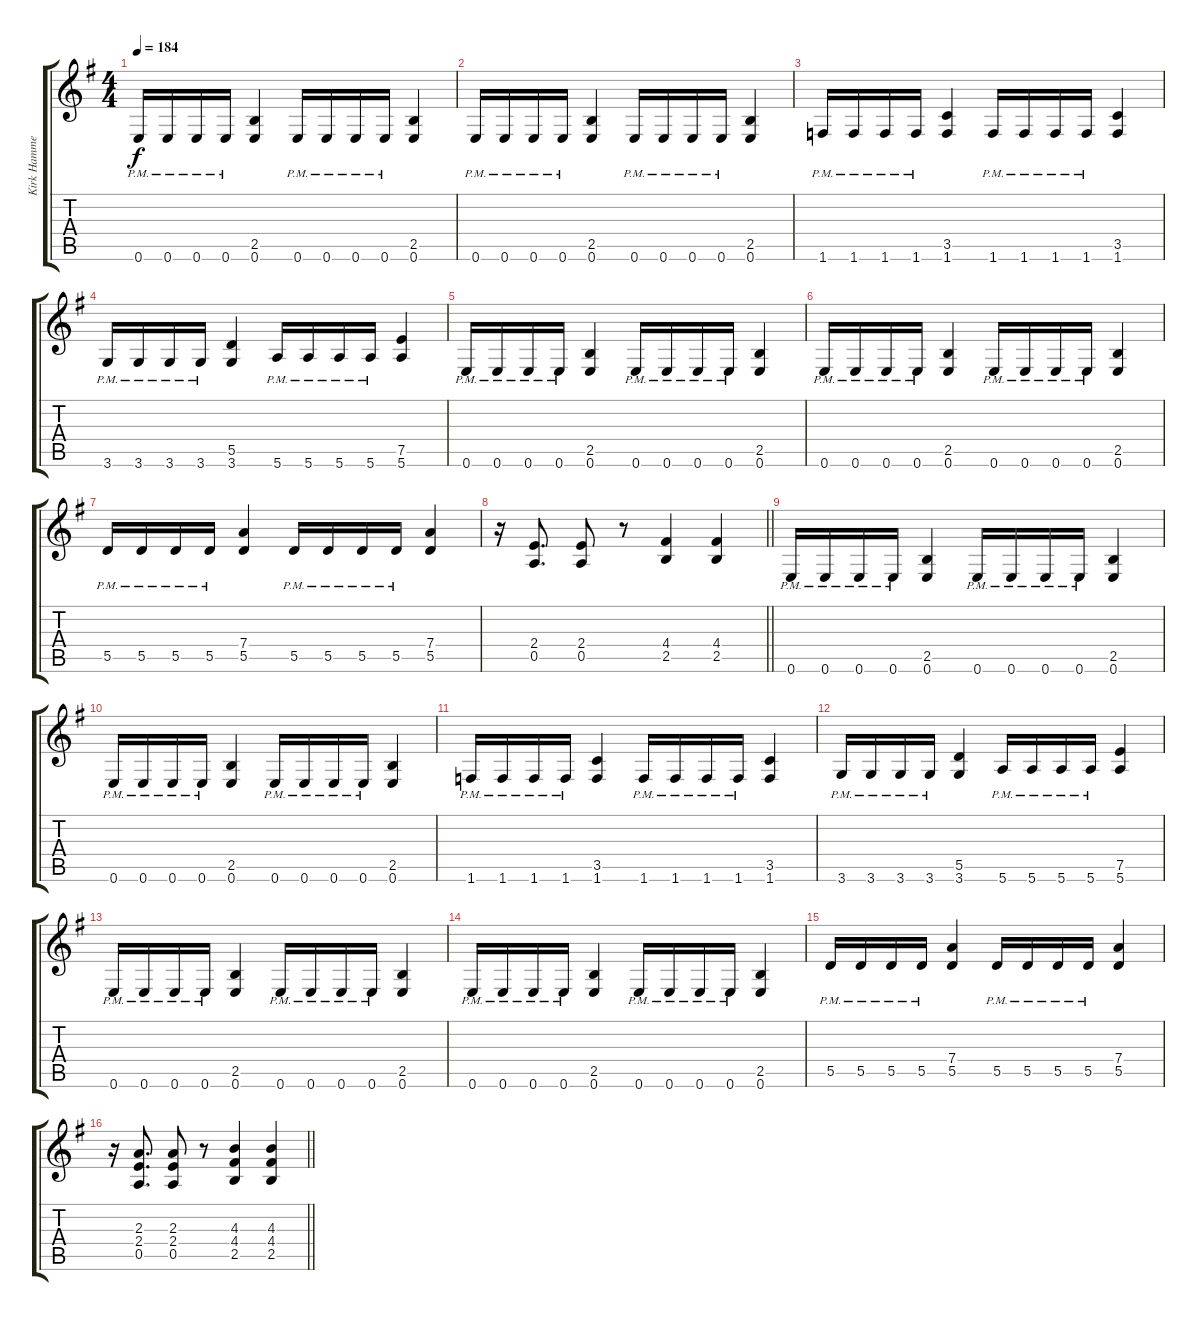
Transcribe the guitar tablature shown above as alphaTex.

\track ("Kirk Hammett" "Kirk Hamme") {instrument overdrivenguitar}
\staff {score tabs}
\tuning (E4 B3 G3 D3 A2 E2) {hide}
\ts (4 4)
\tempo 184
\clef g2
\ks eminor
0.6{pm}.16{dy f} 0.6{pm}.16 0.6{pm}.16 0.6{pm}.16 (2.5 0.6).4 0.6{pm}.16 0.6{pm}.16 0.6{pm}.16 0.6{pm}.16 (2.5 0.6).4 |
0.6{pm}.16 0.6{pm}.16 0.6{pm}.16 0.6{pm}.16 (2.5 0.6).4 0.6{pm}.16 0.6{pm}.16 0.6{pm}.16 0.6{pm}.16 (2.5 0.6).4 |
1.6{pm}.16 1.6{pm}.16 1.6{pm}.16 1.6{pm}.16 (3.5 1.6).4 1.6{pm}.16 1.6{pm}.16 1.6{pm}.16 1.6{pm}.16 (3.5 1.6).4 |
3.6{pm}.16 3.6{pm}.16 3.6{pm}.16 3.6{pm}.16 (5.5 3.6).4 5.6{pm}.16 5.6{pm}.16 5.6{pm}.16 5.6{pm}.16 (7.5 5.6).4 |
0.6{pm}.16 0.6{pm}.16 0.6{pm}.16 0.6{pm}.16 (2.5 0.6).4 0.6{pm}.16 0.6{pm}.16 0.6{pm}.16 0.6{pm}.16 (2.5 0.6).4 |
0.6{pm}.16 0.6{pm}.16 0.6{pm}.16 0.6{pm}.16 (2.5 0.6).4 0.6{pm}.16 0.6{pm}.16 0.6{pm}.16 0.6{pm}.16 (2.5 0.6).4 |
5.5{pm}.16 5.5{pm}.16 5.5{pm}.16 5.5{pm}.16 (7.4 5.5).4 5.5{pm}.16 5.5{pm}.16 5.5{pm}.16 5.5{pm}.16 (7.4 5.5).4 |
\barLineRight lightlight
r.16 (2.4 0.5).8{d} (2.4 0.5).8 r.8 (4.4 2.5).4 (4.4 2.5).4 |
0.6{pm}.16 0.6{pm}.16 0.6{pm}.16 0.6{pm}.16 (2.5 0.6).4 0.6{pm}.16 0.6{pm}.16 0.6{pm}.16 0.6{pm}.16 (2.5 0.6).4 |
0.6{pm}.16 0.6{pm}.16 0.6{pm}.16 0.6{pm}.16 (2.5 0.6).4 0.6{pm}.16 0.6{pm}.16 0.6{pm}.16 0.6{pm}.16 (2.5 0.6).4 |
1.6{pm}.16 1.6{pm}.16 1.6{pm}.16 1.6{pm}.16 (3.5 1.6).4 1.6{pm}.16 1.6{pm}.16 1.6{pm}.16 1.6{pm}.16 (3.5 1.6).4 |
3.6{pm}.16 3.6{pm}.16 3.6{pm}.16 3.6{pm}.16 (5.5 3.6).4 5.6{pm}.16 5.6{pm}.16 5.6{pm}.16 5.6{pm}.16 (7.5 5.6).4 |
0.6{pm}.16 0.6{pm}.16 0.6{pm}.16 0.6{pm}.16 (2.5 0.6).4 0.6{pm}.16 0.6{pm}.16 0.6{pm}.16 0.6{pm}.16 (2.5 0.6).4 |
0.6{pm}.16 0.6{pm}.16 0.6{pm}.16 0.6{pm}.16 (2.5 0.6).4 0.6{pm}.16 0.6{pm}.16 0.6{pm}.16 0.6{pm}.16 (2.5 0.6).4 |
5.5{pm}.16 5.5{pm}.16 5.5{pm}.16 5.5{pm}.16 (7.4 5.5).4 5.5{pm}.16 5.5{pm}.16 5.5{pm}.16 5.5{pm}.16 (7.4 5.5).4 |
\barLineRight lightlight
r.16 (2.3 2.4 0.5).8{d} (2.3 2.4 0.5).8 r.8 (4.3 4.4 2.5).4 (4.3 4.4 2.5).4
